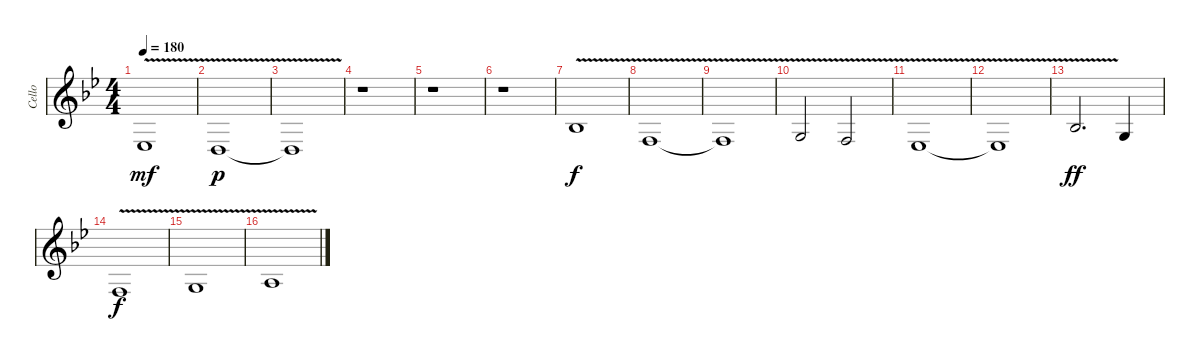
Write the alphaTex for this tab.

\track ("Cello" "Cello") {instrument cello}
\staff {score}
\tuning (A3 D3 G2 C2) {hide}
\ts (4 4)
\tempo 180
\clef g2
\ks bb
1.2{v t}.1{dy mf} |
0.2{v}.1{dy p} |
0.2{v t}.1 |
r.1 |
r.1 |
r.1 |
1.1{v}.1{dy f} |
3.2{v}.1 |
3.2{v t}.1 |
5.2{v}.2 3.2{v}.2 |
1.2{v}.1 |
1.2{v t}.1 |
1.1{v}.2{d dy ff} 5.2.4 |
3.2{v}.1{dy f} |
5.2{v}.1 |
0.1{v}.1
